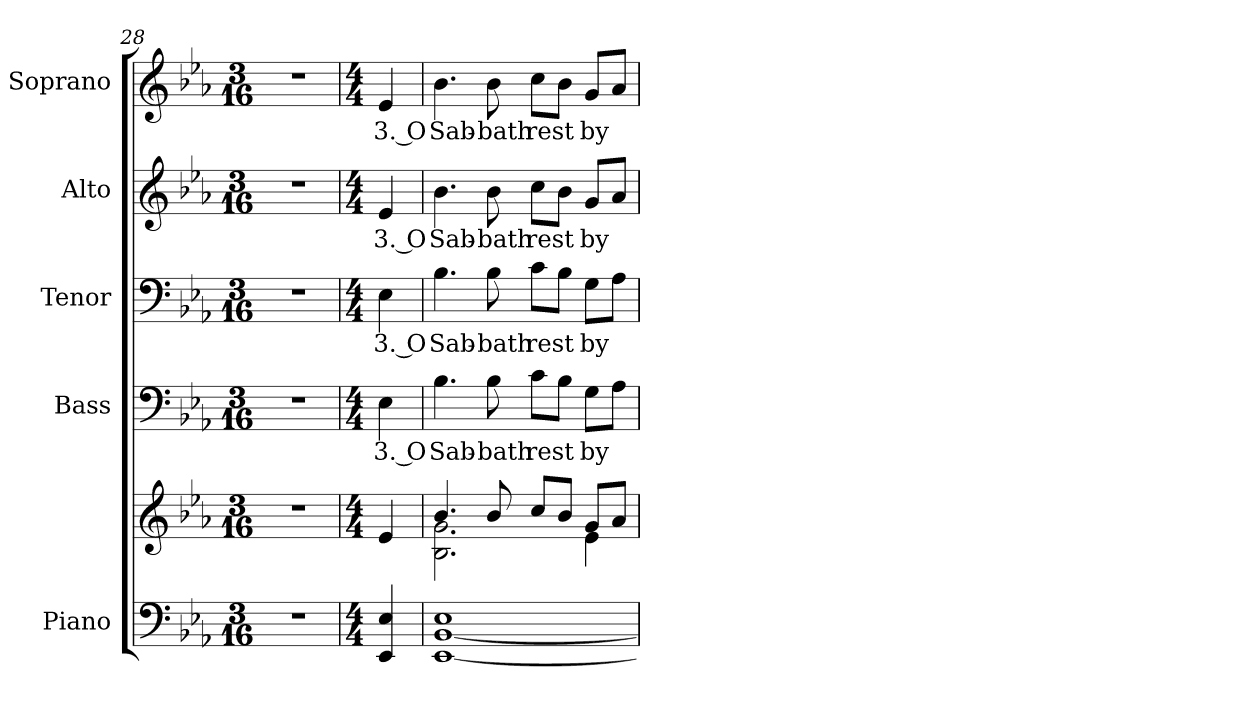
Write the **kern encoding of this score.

**kern	**kern	**kern	**text	**kern	**text	**kern	**text	**kern	**text
*part5	*part5	*part4	*part4	*part3	*part3	*part2	*part2	*part1	*part1
*staff6	*staff5	*staff4	*staff4	*staff3	*staff3	*staff2	*staff2	*staff1	*staff1
*I"Piano	*	*I"Bass	*	*I"Tenor	*	*I"Alto	*	*I"Soprano	*
*I'Pno.	*	*I'B.	*	*I'T.	*	*I'A.	*	*I'S.	*
*clefF4	*clefG2	*clefF4	*	*clefF4	*	*clefG2	*	*clefG2	*
*k[b-e-a-]	*k[b-e-a-]	*k[b-e-a-]	*	*k[b-e-a-]	*	*k[b-e-a-]	*	*k[b-e-a-]	*
*E-:	*E-:	*E-:	*	*E-:	*	*E-:	*	*E-:	*
*M3/16	*M3/16	*M3/16	*	*M3/16	*	*M3/16	*	*M3/16	*
=28	=28	=28	=28	=28	=28	=28	=28	=28	=28
!LO:N:vis=1	!LO:N:vis=1	!LO:N:vis=1	!	!LO:N:vis=1	!	!LO:N:vis=1	!	!LO:N:vis=1	!
8.r	8.r	8.r	.	8.r	.	8.r	.	8.r	.
!!LO:PB:g=z
=29	=29	=29	=29	=29	=29	=29	=29	=29	=29
*M4/4	*M4/4	*M4/4	*	*M4/4	*	*M4/4	*	*M4/4	*
!	!	!	!LO:LY:b:color=#000000	!	!	!	!	!	!
!	!	!	!	!	!LO:LY:b:color=#000000	!	!	!	!
!	!	!	!	!	!	!	!LO:LY:b:color=#000000	!	!
!	!	!	!	!	!	!	!	!	!LO:LY:b:color=#000000
4EE-i/ 4E-i	4e-i/	4E-i\	3. O	4E-i\	3. O	4e-i/	3. O	4e-i/	3. O
=30	=30	=30	=30	=30	=30	=30	=30	=30	=30
*	*^	*	*	*	*	*	*	*	*
!	!	!	!	!LO:LY:b:color=#000000	!	!	!	!	!	!
!	!	!	!	!	!	!LO:LY:b:color=#000000	!	!	!	!
!	!	!	!	!	!	!	!	!LO:LY:b:color=#000000	!	!
!	!	!	!	!	!	!	!	!	!	!LO:LY:b:color=#000000
[<1EE-i [>1BB-i 1E-i	4.b-i/	2.B-i\ 2.gi	4.B-i\	Sab-	4.B-i\	Sab-	4.b-i\	Sab-	4.b-i\	Sab-
!	!	!	!	!LO:LY:b:color=#000000	!	!	!	!	!	!
!	!	!	!	!	!	!LO:LY:b:color=#000000	!	!	!	!
!	!	!	!	!	!	!	!	!LO:LY:b:color=#000000	!	!
!	!	!	!	!	!	!	!	!	!	!LO:LY:b:color=#000000
.	8b-i/	.	8B-i\	-bath	8B-i\	-bath	8b-i\	-bath	8b-i\	-bath
!	!	!	!	!LO:LY:b:color=#000000	!	!	!	!	!	!
!	!	!	!	!	!	!LO:LY:b:color=#000000	!	!	!	!
!	!	!	!	!	!	!	!	!LO:LY:b:color=#000000	!	!
!	!	!	!	!	!	!	!	!	!	!LO:LY:b:color=#000000
.	8cci/L	.	8ci\L	rest	8ci\L	rest	8cci\L	rest	8cci\L	rest
.	8b-i/J	.	8B-i\J	.	8B-i\J	.	8b-i\J	.	8b-i\J	.
!	!	!	!	!LO:LY:b:color=#000000	!	!	!	!	!	!
!	!	!	!	!	!	!LO:LY:b:color=#000000	!	!	!	!
!	!	!	!	!	!	!	!	!LO:LY:b:color=#000000	!	!
!	!	!	!	!	!	!	!	!	!	!LO:LY:b:color=#000000
.	8gi/L	4e-i\	8Gi\L	by	8Gi\L	by	8gi/L	by	8gi/L	by
.	8a-i/J	.	8A-i\J	.	8A-i\J	.	8a-i/J	.	8a-i/J	.
*	*v	*v	*	*	*	*	*	*	*	*
=	=	=	=	=	=	=	=	=	=
*-	*-	*-	*-	*-	*-	*-	*-	*-	*-
